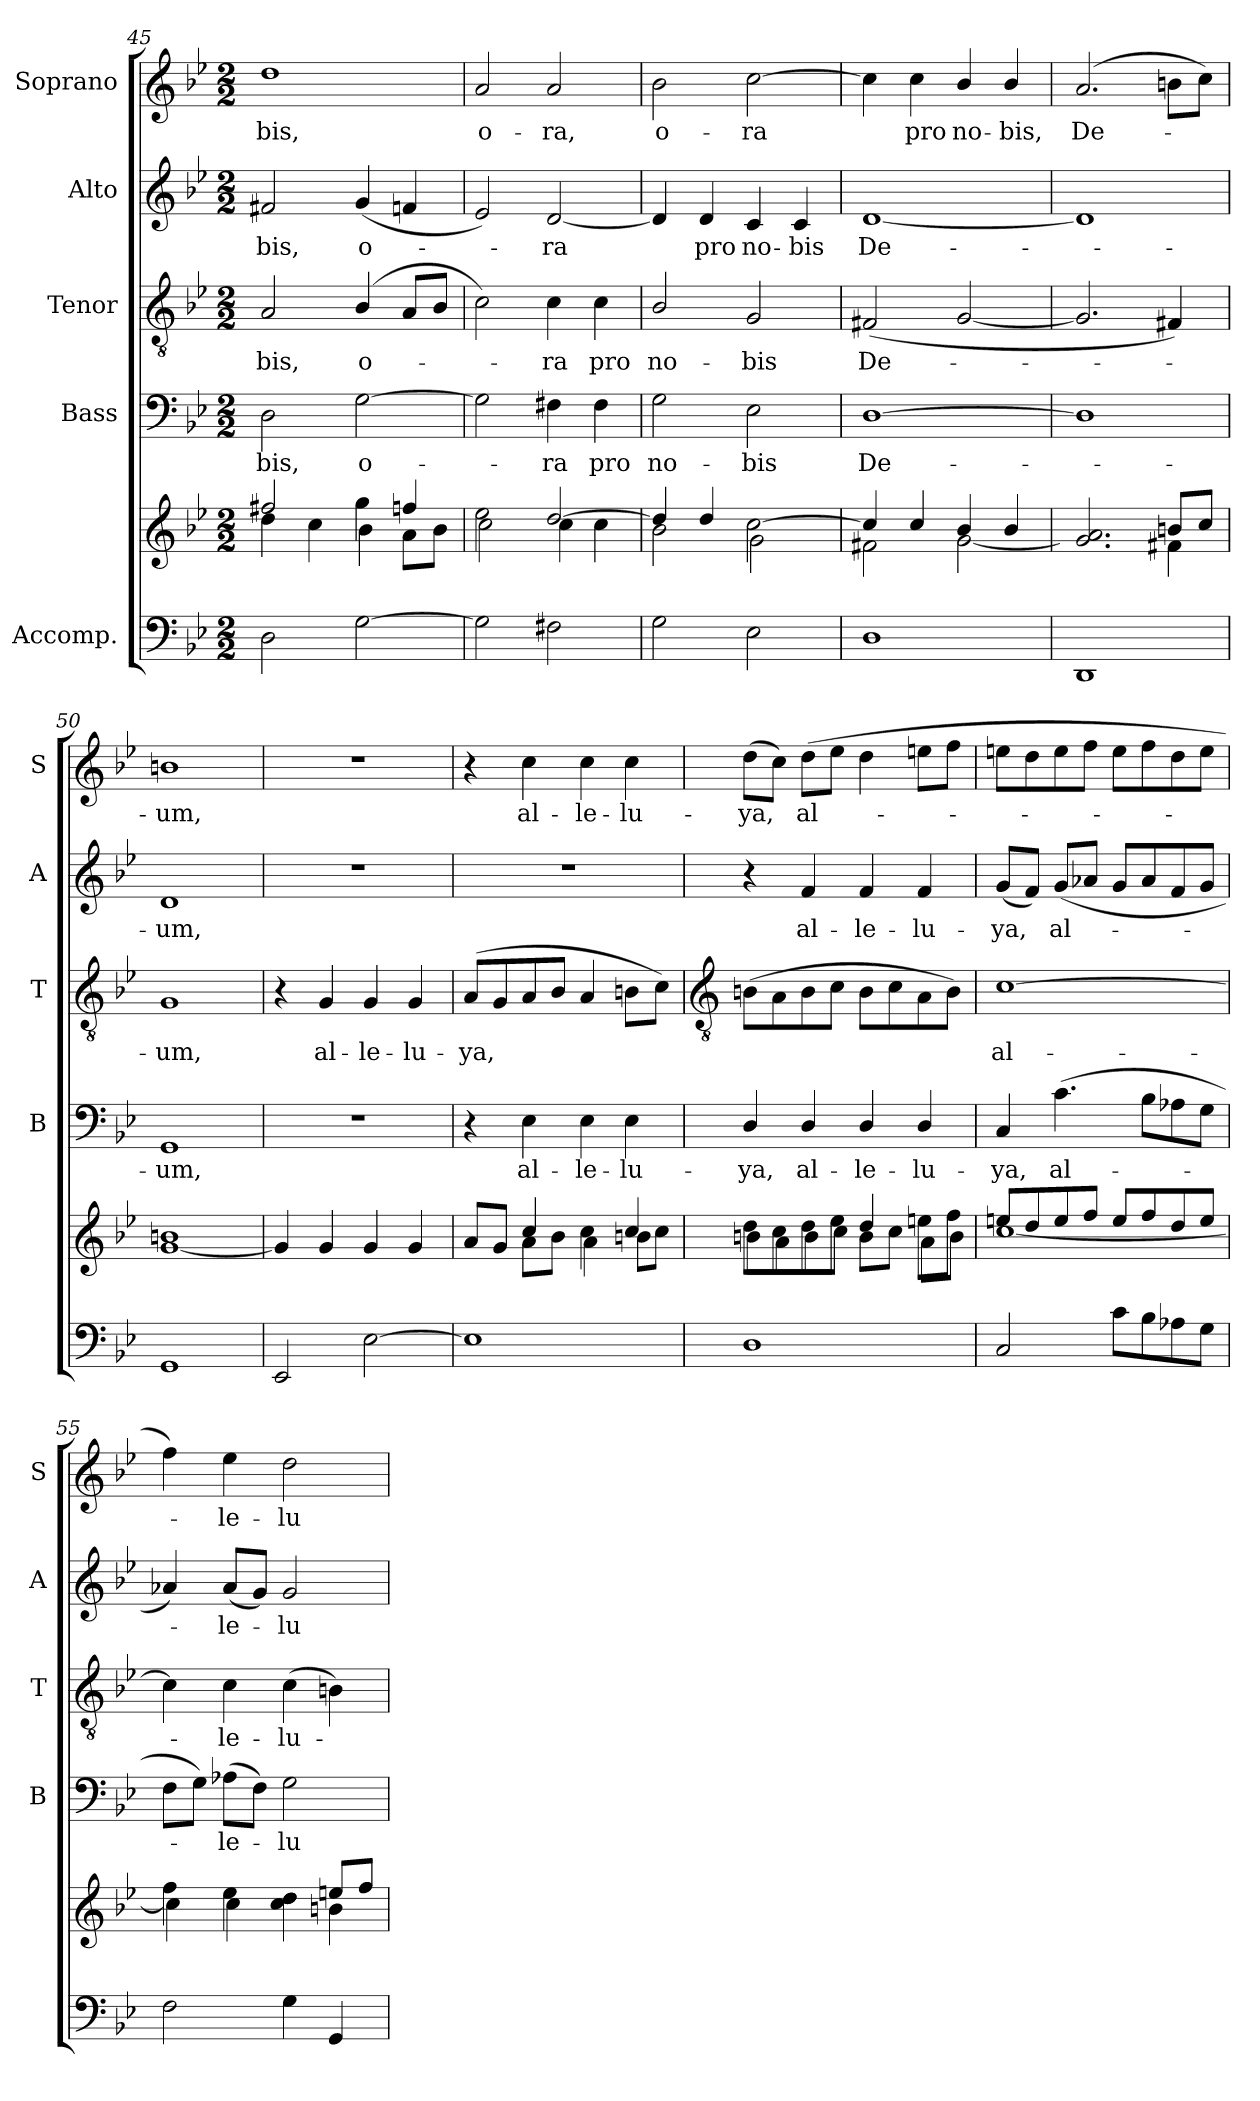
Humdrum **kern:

**kern	**kern	**kern	**text	**kern	**text	**kern	**text	**kern	**text
*part5	*part5	*part4	*part4	*part3	*part3	*part2	*part2	*part1	*part1
*staff6	*staff5	*staff4	*staff4	*staff3	*staff3	*staff2	*staff2	*staff1	*staff1
*I"Accomp.	*	*I"Bass	*	*I"Tenor	*	*I"Alto	*	*I"Soprano	*
*	*	*I'B	*	*I'T	*	*I'A	*	*I'S	*
*clefF4	*clefG2	*clefF4	*	*clefGv2	*	*clefG2	*	*clefG2	*
*k[b-e-]	*k[b-e-]	*k[b-e-]	*	*k[b-e-]	*	*k[b-e-]	*	*k[b-e-]	*
*B-:	*B-:	*B-:	*	*B-:	*	*B-:	*	*B-:	*
*M2/2	*M2/2	*M2/2	*	*M2/2	*	*M2/2	*	*M2/2	*
=45	=45	=45	=45	=45	=45	=45	=45	=45	=45
*	*^	*	*	*	*	*	*	*	*
!	!	!	!	!LO:LY:b	!	!LO:LY:b	!	!LO:LY:b	!	!LO:LY:b
2D	2ff#X/	4dd\	2D	-bis,	2A	bis,	2f#X	-bis,	1dd	bis,
.	.	4cc\	.	.	.	.	.	.	.	.
!	!	!	!	!LO:LY:b	!	!LO:LY:b	!	!LO:LY:b	!	!
[2G	4gg\	4b-\	[2G	o-	(<4B-/	o-	(<4g	o-	.	.
.	4ffn/	8a\L	.	.	8AL	.	4fn	.	.	.
.	.	8b-\J	.	.	8B-J	.	.	.	.	.
=46	=46	=46	=46	=46	=46	=46	=46	=46	=46	=46
!	!	!	!	!	!	!	!	!	!	!LO:LY:b
2G]	2ee-\	2cc\	2G]	.	2c)	.	2e-)	.	2a	o-
!	!	!	!	!LO:LY:b	!	!LO:LY:b	!	!LO:LY:b	!	!LO:LY:b
2F#X	[2dd/	4cc\	4F#X	ra	4c	ra	[2d	ra	2a	-ra,
!	!	!	!	!LO:LY:b	!	!LO:LY:b	!	!	!	!
.	.	4cc\	4F#	pro	4c	pro	.	.	.	.
=47	=47	=47	=47	=47	=47	=47	=47	=47	=47	=47
!	!	!	!	!LO:LY:b	!	!LO:LY:b	!	!	!	!LO:LY:b
2G	4dd/]	2b-\	2G	no-	2B-/	no-	4d]	.	2b-	o-
!	!	!	!	!	!	!	!	!LO:LY:b	!	!
.	4dd/	.	.	.	.	.	4d	pro	.	.
!	!	!	!	!LO:LY:b	!	!LO:LY:b	!	!LO:LY:b	!	!LO:LY:b
2E-	[2cc\	2g\	2E-	-bis	2G	-bis	4c	no-	[2cc	-ra
!	!	!	!	!	!	!	!	!LO:LY:b	!	!
.	.	.	.	.	.	.	4c	-bis	.	.
=48	=48	=48	=48	=48	=48	=48	=48	=48	=48	=48
!	!	!	!	!LO:LY:b	!	!LO:LY:b	!	!LO:LY:b	!	!
1D	4cc/]	2f#X\	[1D	De-	(<2F#X	De-	[1d	De-	4cc]	.
!	!	!	!	!	!	!	!	!	!	!LO:LY:b
.	4cc/	.	.	.	.	.	.	.	4cc	pro
!	!	!	!	!	!	!	!	!	!	!LO:LY:b
.	4b-/	[2g\	.	.	[2G	.	.	.	4b-/	no-
!	!	!	!	!	!	!	!	!	!	!LO:LY:b
.	4b-/	.	.	.	.	.	.	.	4b-/	-bis,
=49	=49	=49	=49	=49	=49	=49	=49	=49	=49	=49
!	!	!	!	!	!	!	!	!	!	!LO:LY:b
1DD	2.g/ 2.a/	2.g/yy]	1D]	.	2.G]	.	1d]	.	(>2.a	De-
.	8bn/L	4f#X\	.	.	4F#X)	.	.	.	8bnL	.
.	8cc/J	.	.	.	.	.	.	.	8ccJ)	.
=50	=50	=50	=50	=50	=50	=50	=50	=50	=50	=50
!	!	!	!	!LO:LY:b	!	!LO:LY:b	!	!LO:LY:b	!	!LO:LY:b
1GG	1bn/	[1g\	1GG	um,	1G	um,	1d	um,	1bn	um,
=51	=51	=51	=51	=51	=51	=51	=51	=51	=51	=51
2EE-	1ryy	4g/]	1r	.	4r	.	1r	.	1r	.
!	!	!	!	!	!	!LO:LY:b	!	!	!	!
.	.	4g/	.	.	4G	al-	.	.	.	.
!	!	!	!	!	!	!LO:LY:b	!	!	!	!
[2E-	.	4g/	.	.	4G	-le-	.	.	.	.
!	!	!	!	!	!	!LO:LY:b	!	!	!	!
.	.	4g/	.	.	4G	-lu-	.	.	.	.
=52	=52	=52	=52	=52	=52	=52	=52	=52	=52	=52
!	!	!	!	!	!	!LO:LY:b	!	!	!	!
1E-]	4ryy	8a/L	4r	.	(>8AL	-ya,	1r	.	4r	.
.	.	8g/J	.	.	8G	.	.	.	.	.
!	!	!	!	!LO:LY:b	!	!	!	!	!	!LO:LY:b
.	4cc/	8a\L	4E-	al-	8A	.	.	.	4cc	al-
.	.	8b-\J	.	.	8B-J	.	.	.	.	.
!	!	!	!	!LO:LY:b	!	!	!	!	!	!LO:LY:b
.	4cc\	4a\	4E-	-le-	4A	.	.	.	4cc	-le-
!	!	!	!	!LO:LY:b	!	!	!	!	!	!LO:LY:b
.	4cc/	8bn\L	4E-	-lu-	8BnL	.	.	.	4cc	-lu-
.	.	8cc\J	.	.	8cJ)	.	.	.	.	.
!!LO:LB:g=z
=53	=53	=53	=53	=53	=53	=53	=53	=53	=53	=53
*	*	*	*	*	*clefGv2	*	*	*	*	*
!	!	!	!	!LO:LY:b	!	!	!	!	!	!LO:LY:b
1D	8dd\L	8bn\L	4D/	-ya,	(>8BnL	.	4r	.	(>8ddL	-ya,
.	8cc\	8a\	.	.	8A	.	.	.	8ccJ)	.
!	!	!	!	!LO:LY:b	!	!	!	!LO:LY:b	!	!LO:LY:b
.	8dd\	8b\	4D/	al-	8B	.	4f	al-	(>8ddL	al-
.	8ee-\J	8cc\J	.	.	8cJ	.	.	.	8ee-J	.
!	!	!	!	!LO:LY:b	!	!	!	!LO:LY:b	!	!
.	4dd/	8b\L	4D/	-le-	8BL	.	4f	-le-	4dd	.
.	.	8cc\J	.	.	8c	.	.	.	.	.
!	!	!	!	!LO:LY:b	!	!	!	!LO:LY:b	!	!
.	8een\L	8a\L	4D/	-lu-	8A	.	4f	-lu-	8eenL	.
.	8ff\J	8b\J	.	.	8BJ)	.	.	.	8ffJ	.
=54	=54	=54	=54	=54	=54	=54	=54	=54	=54	=54
!	!	!	!	!LO:LY:b	!	!LO:LY:b	!	!LO:LY:b	!	!
2C	8een/L	[1cc\	4C	-ya,	[1c	al-	(<8gL	-ya,	8eenL	.
.	8dd/	.	.	.	.	.	8fJ)	.	8dd	.
!	!	!	!	!LO:LY:b	!	!	!	!LO:LY:b	!	!
.	8ee/	.	(>4.c	al-	.	.	(<8gL	al-	8ee	.
.	8ff/J	.	.	.	.	.	8a-XJ	.	8ffJ	.
8cL	8ee/L	.	.	.	.	.	8gL	.	8eeL	.
8B-	8ff/	.	8B-L	.	.	.	8a-	.	8ff	.
8A-X	8dd/	.	8A-X	.	.	.	8f	.	8dd	.
8GJ	8ee/J	.	8GJ	.	.	.	8gJ	.	8eeJ	.
=55	=55	=55	=55	=55	=55	=55	=55	=55	=55	=55
2F	4ff\	4cc\]	8FL	.	4c]	.	4a-X/)	.	4ff)	.
.	.	.	8GJ)	.	.	.	.	.	.	.
!	!	!	!	!LO:LY:b	!	!LO:LY:b	!	!LO:LY:b	!	!LO:LY:b
.	4ee-\	4cc\	(>8A-XL	le-	4c	le-	(<8a-L	le-	4ee-	le-
.	.	.	8FJ)	.	.	.	8gJ)	.	.	.
!	!	!	!	!LO:LY:b	!	!LO:LY:b	!	!LO:LY:b	!	!LO:LY:b
4G	4dd\	4cc\ 4dd\	2G	lu-	(>4c	-lu-	2g	lu-	2dd	-lu-
4GG	8een/L	4bn\	.	.	4Bn)	.	.	.	.	.
.	8ff/J	.	.	.	.	.	.	.	.	.
*	*v	*v	*	*	*	*	*	*	*	*
=	=	=	=	=	=	=	=	=	=
*-	*-	*-	*-	*-	*-	*-	*-	*-	*-
